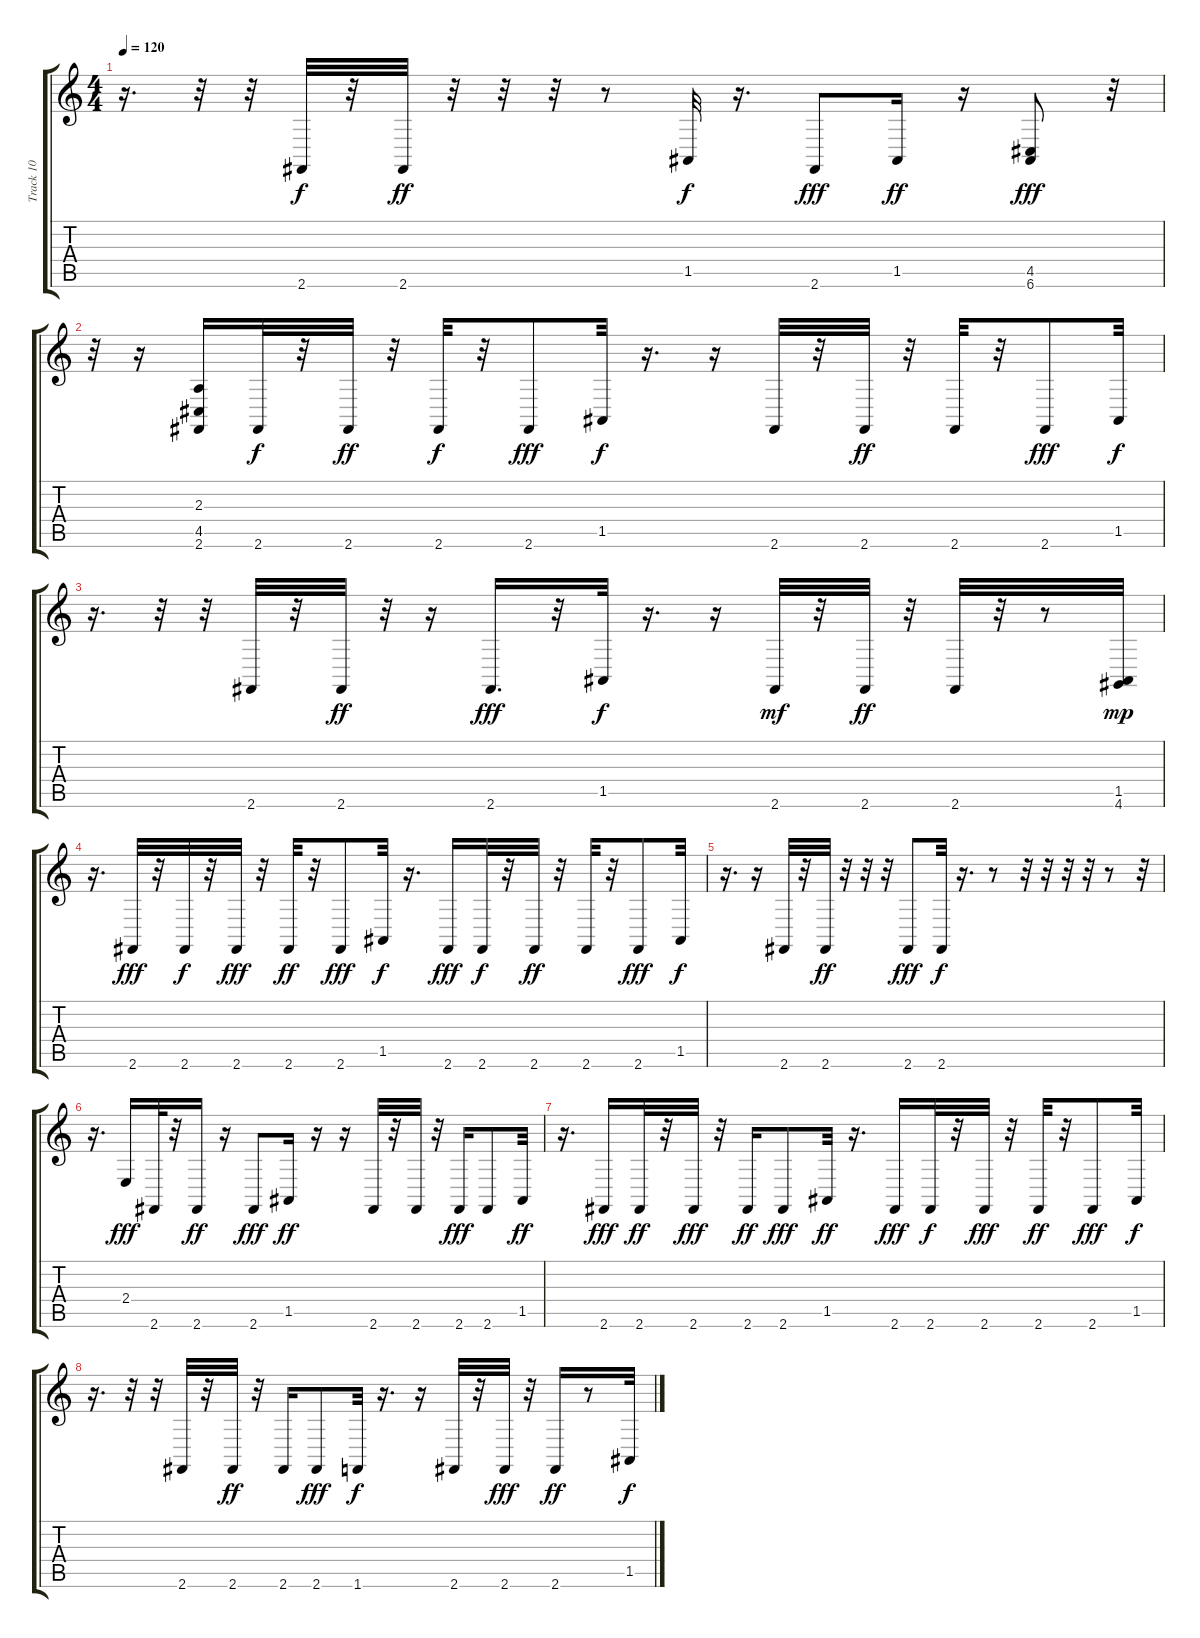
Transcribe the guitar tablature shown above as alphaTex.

\track ("Track 10" "Track 10") {instrument drawbarorgan}
\staff {score tabs}
\tuning (E4 B3 G3 D3 A2 E2) {hide}
\ts (4 4)
\tempo 120
\clef g2
\ks c
r.16{d dy f} r.32 r.32 2.6.32 r.32 2.6.32{dy ff} r.32 r.32 r.32 r.8 1.5.32{dy f} r.16{d} 2.6.8{dy fff} 1.5.16{dy ff} r.16 (4.5 6.6).8{dy fff} r.32 |
r.32 r.16 (2.3 4.5 2.6).16 2.6.32{dy f} r.32 2.6.32{dy ff} r.32 2.6.32{dy f} r.32 2.6.8{dy fff} 1.5.32{dy f} r.16{d} r.16 2.6.32 r.32 2.6.32{dy ff} r.32 2.6.32 r.32 2.6.8{dy fff} 1.5.32{dy f} |
r.16{d} r.32 r.32 2.6.32 r.32 2.6.32{dy ff} r.32 r.16 2.6.16{d dy fff} r.32 1.5.32{dy f} r.16{d} r.16 2.6.32{dy mf} r.32 2.6.32{dy ff} r.32 2.6.32 r.32 r.8 (1.5 4.6).32{dy mp} |
r.16{d} 2.6.32{dy fff} r.32 2.6.32{dy f} r.32 2.6.32{dy fff} r.32 2.6.32{dy ff} r.32 2.6.8{dy fff} 1.5.32{dy f} r.16{d} 2.6.16{dy fff} 2.6.32{dy f} r.32 2.6.32{dy ff} r.32 2.6.32 r.32 2.6.8{dy fff} 1.5.32{dy f} |
r.16{d} r.16 2.6.32 r.32 2.6.32{dy ff} r.32 r.32 r.32 2.6.8{dy fff} 2.6.32{dy f} r.16{d} r.8 r.32 r.32 r.32 r.32 r.8 r.32 |
r.16{d} 2.4.16{dy fff} 2.6.32 r.32 2.6.16{dy ff} r.16 2.6.8{dy fff} 1.5.16{dy ff} r.16 r.16 2.6.32 r.32 2.6.32 r.32 2.6.16{dy fff} 2.6.8 1.5.32{dy ff} |
r.16{d} 2.6.16{dy fff} 2.6.32{dy ff} r.32 2.6.32{dy fff} r.32 2.6.16{dy ff} 2.6.8{dy fff} 1.5.32{dy ff} r.16{d} 2.6.16{dy fff} 2.6.32{dy f} r.32 2.6.32{dy fff} r.32 2.6.32{dy ff} r.32 2.6.8{dy fff} 1.5.32{dy f} |
r.16{d} r.32 r.32 2.6.32 r.32 2.6.32{dy ff} r.32 2.6.16 2.6.8{dy fff} 1.6.32{dy f} r.16{d} r.16 2.6.32 r.32 2.6.32{dy fff} r.32 2.6.16{dy ff} r.8 1.5.32{dy f}
